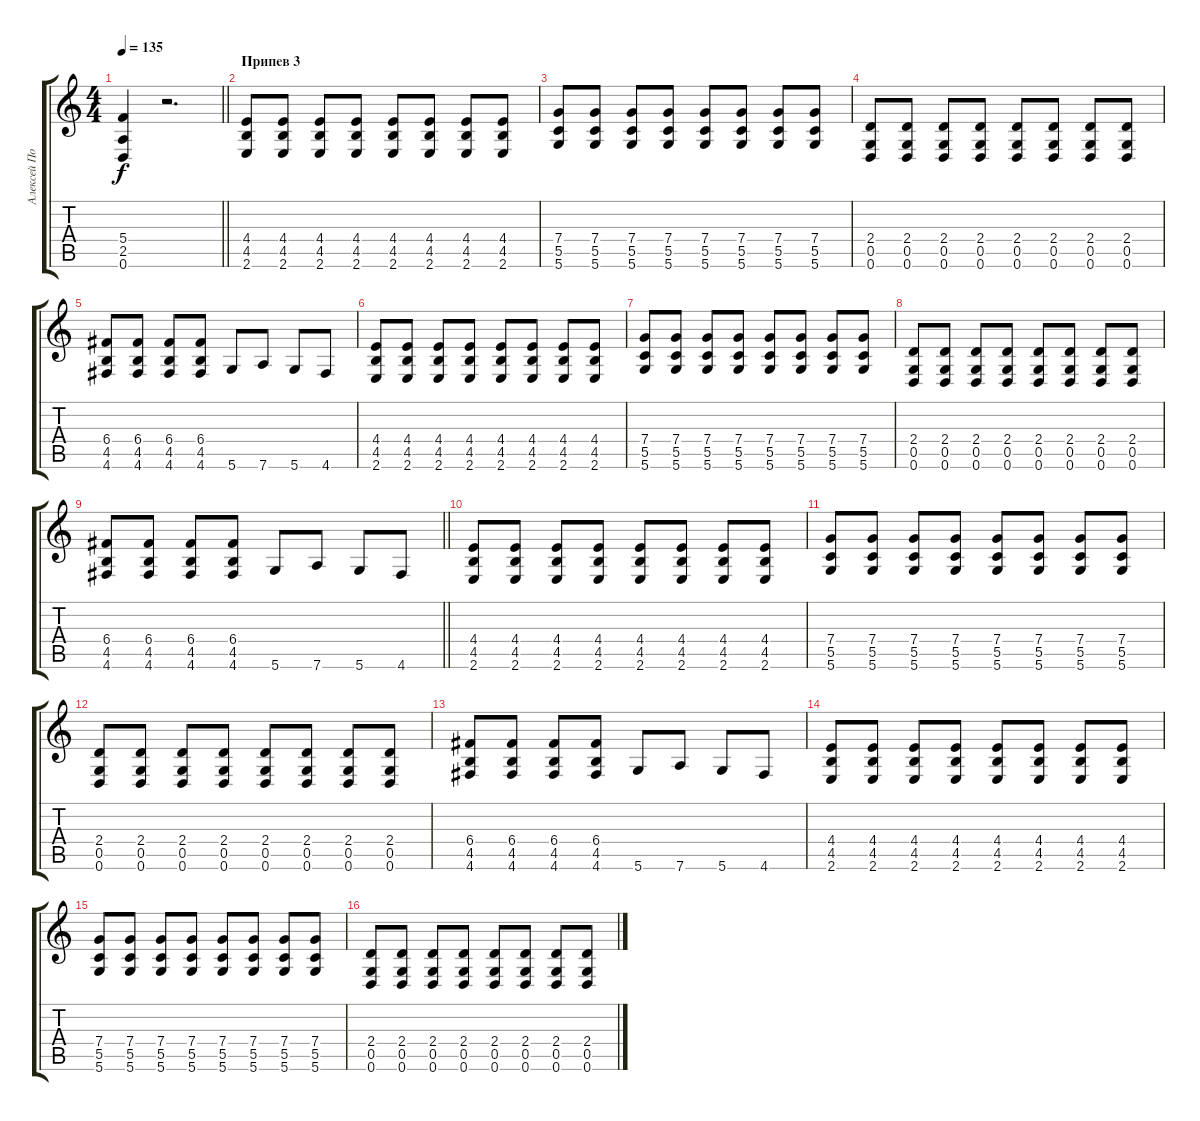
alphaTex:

\track ("Алексей Подгорный" "Алексей По") {instrument distortionguitar}
\staff {score tabs}
\tuning (D4 A3 F3 C3 G2 D2) {hide}
\ts (4 4)
\tempo 135
\clef g2
\barLineRight lightlight
\ks c
(5.4 2.5 0.6).4{dy f} r.2{d} |
\section ("" "Припев 3")
(4.4 4.5 2.6).8 (4.4 4.5 2.6).8 (4.4 4.5 2.6).8 (4.4 4.5 2.6).8 (4.4 4.5 2.6).8 (4.4 4.5 2.6).8 (4.4 4.5 2.6).8 (4.4 4.5 2.6).8 |
(7.4 5.5 5.6).8 (7.4 5.5 5.6).8 (7.4 5.5 5.6).8 (7.4 5.5 5.6).8 (7.4 5.5 5.6).8 (7.4 5.5 5.6).8 (7.4 5.5 5.6).8 (7.4 5.5 5.6).8 |
(2.4 0.5 0.6).8 (2.4 0.5 0.6).8 (2.4 0.5 0.6).8 (2.4 0.5 0.6).8 (2.4 0.5 0.6).8 (2.4 0.5 0.6).8 (2.4 0.5 0.6).8 (2.4 0.5 0.6).8 |
(6.4 4.5 4.6).8 (6.4 4.5 4.6).8 (6.4 4.5 4.6).8 (6.4 4.5 4.6).8 5.6.8 7.6.8 5.6.8 4.6.8 |
(4.4 4.5 2.6).8 (4.4 4.5 2.6).8 (4.4 4.5 2.6).8 (4.4 4.5 2.6).8 (4.4 4.5 2.6).8 (4.4 4.5 2.6).8 (4.4 4.5 2.6).8 (4.4 4.5 2.6).8 |
(7.4 5.5 5.6).8 (7.4 5.5 5.6).8 (7.4 5.5 5.6).8 (7.4 5.5 5.6).8 (7.4 5.5 5.6).8 (7.4 5.5 5.6).8 (7.4 5.5 5.6).8 (7.4 5.5 5.6).8 |
(2.4 0.5 0.6).8 (2.4 0.5 0.6).8 (2.4 0.5 0.6).8 (2.4 0.5 0.6).8 (2.4 0.5 0.6).8 (2.4 0.5 0.6).8 (2.4 0.5 0.6).8 (2.4 0.5 0.6).8 |
\barLineRight lightlight
(6.4 4.5 4.6).8 (6.4 4.5 4.6).8 (6.4 4.5 4.6).8 (6.4 4.5 4.6).8 5.6.8 7.6.8 5.6.8 4.6.8 |
(4.4 4.5 2.6).8 (4.4 4.5 2.6).8 (4.4 4.5 2.6).8 (4.4 4.5 2.6).8 (4.4 4.5 2.6).8 (4.4 4.5 2.6).8 (4.4 4.5 2.6).8 (4.4 4.5 2.6).8 |
(7.4 5.5 5.6).8 (7.4 5.5 5.6).8 (7.4 5.5 5.6).8 (7.4 5.5 5.6).8 (7.4 5.5 5.6).8 (7.4 5.5 5.6).8 (7.4 5.5 5.6).8 (7.4 5.5 5.6).8 |
(2.4 0.5 0.6).8 (2.4 0.5 0.6).8 (2.4 0.5 0.6).8 (2.4 0.5 0.6).8 (2.4 0.5 0.6).8 (2.4 0.5 0.6).8 (2.4 0.5 0.6).8 (2.4 0.5 0.6).8 |
(6.4 4.5 4.6).8 (6.4 4.5 4.6).8 (6.4 4.5 4.6).8 (6.4 4.5 4.6).8 5.6.8 7.6.8 5.6.8 4.6.8 |
(4.4 4.5 2.6).8 (4.4 4.5 2.6).8 (4.4 4.5 2.6).8 (4.4 4.5 2.6).8 (4.4 4.5 2.6).8 (4.4 4.5 2.6).8 (4.4 4.5 2.6).8 (4.4 4.5 2.6).8 |
(7.4 5.5 5.6).8 (7.4 5.5 5.6).8 (7.4 5.5 5.6).8 (7.4 5.5 5.6).8 (7.4 5.5 5.6).8 (7.4 5.5 5.6).8 (7.4 5.5 5.6).8 (7.4 5.5 5.6).8 |
(2.4 0.5 0.6).8 (2.4 0.5 0.6).8 (2.4 0.5 0.6).8 (2.4 0.5 0.6).8 (2.4 0.5 0.6).8 (2.4 0.5 0.6).8 (2.4 0.5 0.6).8 (2.4 0.5 0.6).8
